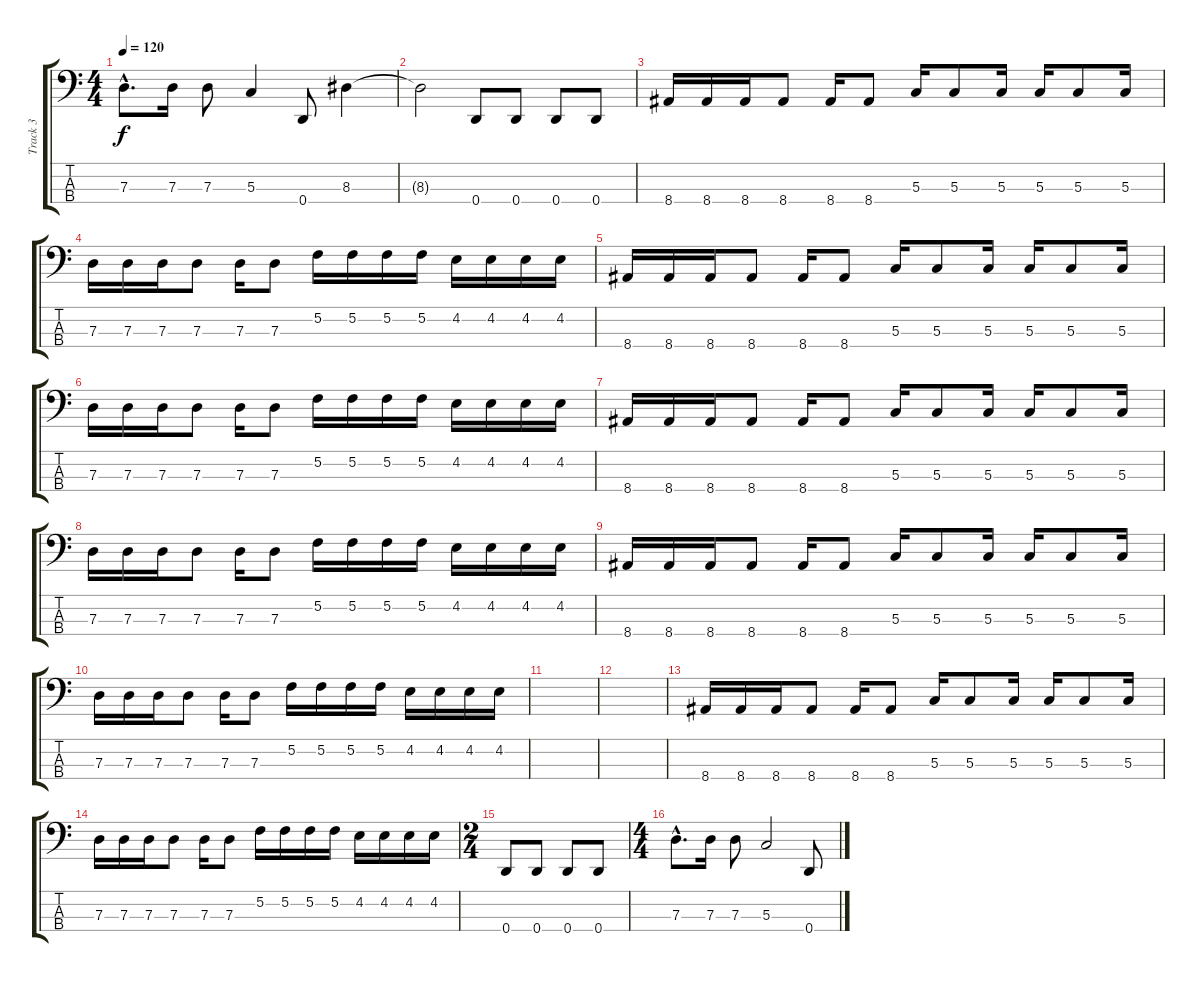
\track ("Track 3" "Track 3") {instrument electricbassfinger}
\staff {score tabs}
\tuning (F2 C2 G1 D1) {hide}
\ts (4 4)
\tempo 120
\clef f4
\ks c
7.3{hac}.8{d dy f} 7.3.16 7.3.8 5.3.4 0.4.8 8.3.4 |
8.3{t}.2 0.4.8 0.4.8 0.4.8 0.4.8 |
8.4.16 8.4.16 8.4.16 8.4.8 8.4.16 8.4.8 5.3.16 5.3.8 5.3.16 5.3.16 5.3.8 5.3.16 |
7.3.16 7.3.16 7.3.16 7.3.8 7.3.16 7.3.8 5.2.16 5.2.16 5.2.16 5.2.16 4.2.16 4.2.16 4.2.16 4.2.16 |
8.4.16 8.4.16 8.4.16 8.4.8 8.4.16 8.4.8 5.3.16 5.3.8 5.3.16 5.3.16 5.3.8 5.3.16 |
7.3.16 7.3.16 7.3.16 7.3.8 7.3.16 7.3.8 5.2.16 5.2.16 5.2.16 5.2.16 4.2.16 4.2.16 4.2.16 4.2.16 |
8.4.16 8.4.16 8.4.16 8.4.8 8.4.16 8.4.8 5.3.16 5.3.8 5.3.16 5.3.16 5.3.8 5.3.16 |
7.3.16 7.3.16 7.3.16 7.3.8 7.3.16 7.3.8 5.2.16 5.2.16 5.2.16 5.2.16 4.2.16 4.2.16 4.2.16 4.2.16 |
8.4.16 8.4.16 8.4.16 8.4.8 8.4.16 8.4.8 5.3.16 5.3.8 5.3.16 5.3.16 5.3.8 5.3.16 |
7.3.16 7.3.16 7.3.16 7.3.8 7.3.16 7.3.8 5.2.16 5.2.16 5.2.16 5.2.16 4.2.16 4.2.16 4.2.16 4.2.16 |
|
|
8.4.16 8.4.16 8.4.16 8.4.8 8.4.16 8.4.8 5.3.16 5.3.8 5.3.16 5.3.16 5.3.8 5.3.16 |
7.3.16 7.3.16 7.3.16 7.3.8 7.3.16 7.3.8 5.2.16 5.2.16 5.2.16 5.2.16 4.2.16 4.2.16 4.2.16 4.2.16 |
\ts (2 4)
0.4.8 0.4.8 0.4.8 0.4.8 |
\ts (4 4)
7.3{hac}.8{d} 7.3.16 7.3.8 5.3.2 0.4.8
